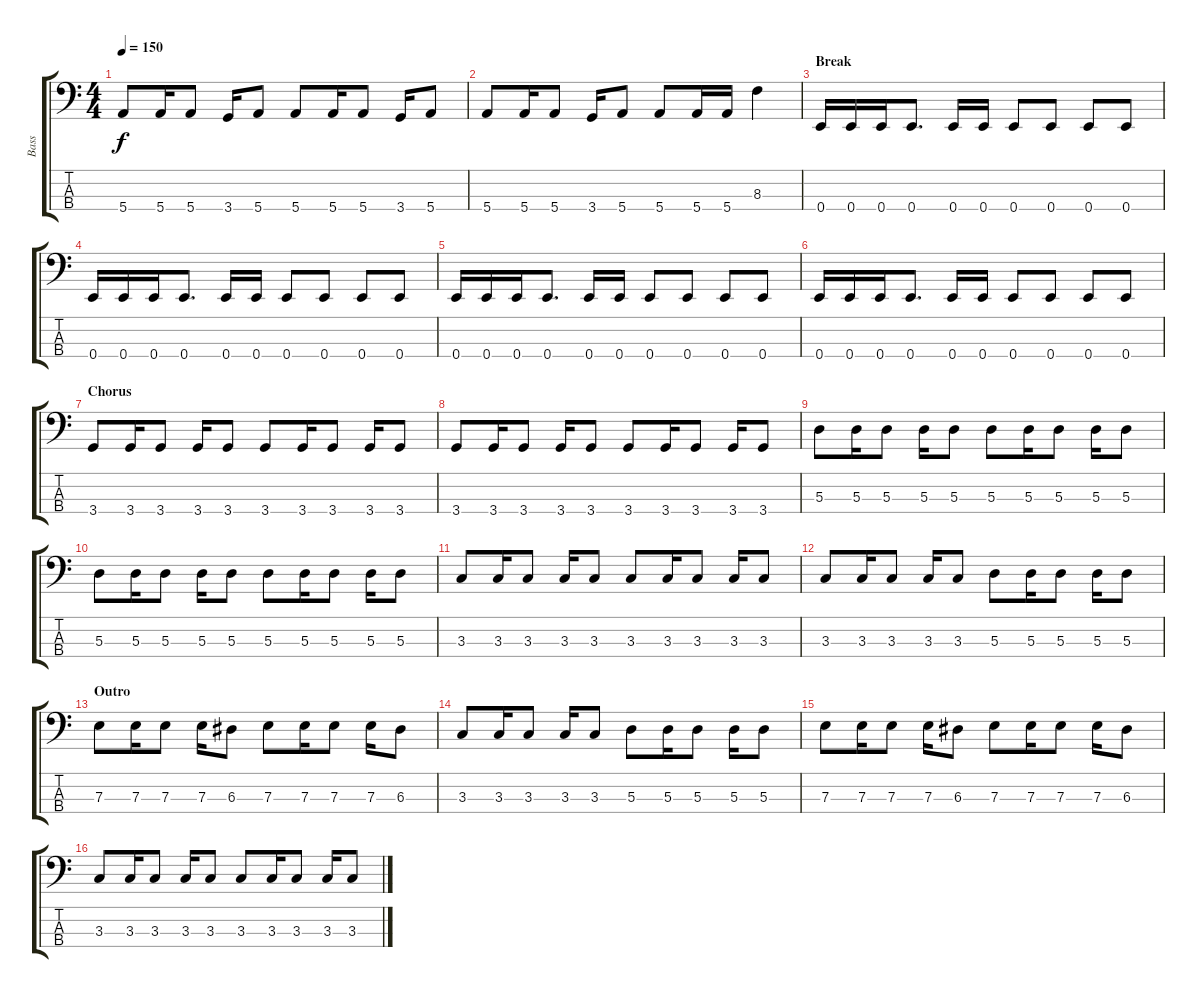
\track ("Bass" "Bass") {instrument electricbasspick}
\staff {score tabs}
\tuning (G2 D2 A1 E1) {hide}
\ts (4 4)
\tempo 150
\clef f4
\ks c
5.4.8{dy f} 5.4.16 5.4.8 3.4.16 5.4.8 5.4.8 5.4.16 5.4.8 3.4.16 5.4.8 |
5.4.8 5.4.16 5.4.8 3.4.16 5.4.8 5.4.8 5.4.16 5.4.16 8.3.4 |
\section ("" "Break")
0.4.16 0.4.16 0.4.16 0.4.8{d} 0.4.16 0.4.16 0.4.8 0.4.8 0.4.8 0.4.8 |
0.4.16 0.4.16 0.4.16 0.4.8{d} 0.4.16 0.4.16 0.4.8 0.4.8 0.4.8 0.4.8 |
0.4.16 0.4.16 0.4.16 0.4.8{d} 0.4.16 0.4.16 0.4.8 0.4.8 0.4.8 0.4.8 |
0.4.16 0.4.16 0.4.16 0.4.8{d} 0.4.16 0.4.16 0.4.8 0.4.8 0.4.8 0.4.8 |
\section ("" "Chorus")
3.4.8 3.4.16 3.4.8 3.4.16 3.4.8 3.4.8 3.4.16 3.4.8 3.4.16 3.4.8 |
3.4.8 3.4.16 3.4.8 3.4.16 3.4.8 3.4.8 3.4.16 3.4.8 3.4.16 3.4.8 |
5.3.8 5.3.16 5.3.8 5.3.16 5.3.8 5.3.8 5.3.16 5.3.8 5.3.16 5.3.8 |
5.3.8 5.3.16 5.3.8 5.3.16 5.3.8 5.3.8 5.3.16 5.3.8 5.3.16 5.3.8 |
3.3.8 3.3.16 3.3.8 3.3.16 3.3.8 3.3.8 3.3.16 3.3.8 3.3.16 3.3.8 |
3.3.8 3.3.16 3.3.8 3.3.16 3.3.8 5.3.8 5.3.16 5.3.8 5.3.16 5.3.8 |
\section ("" "Outro")
7.3.8 7.3.16 7.3.8 7.3.16 6.3.8 7.3.8 7.3.16 7.3.8 7.3.16 6.3.8 |
3.3.8 3.3.16 3.3.8 3.3.16 3.3.8 5.3.8 5.3.16 5.3.8 5.3.16 5.3.8 |
7.3.8 7.3.16 7.3.8 7.3.16 6.3.8 7.3.8 7.3.16 7.3.8 7.3.16 6.3.8 |
3.3.8 3.3.16 3.3.8 3.3.16 3.3.8 3.3.8 3.3.16 3.3.8 3.3.16 3.3.8
